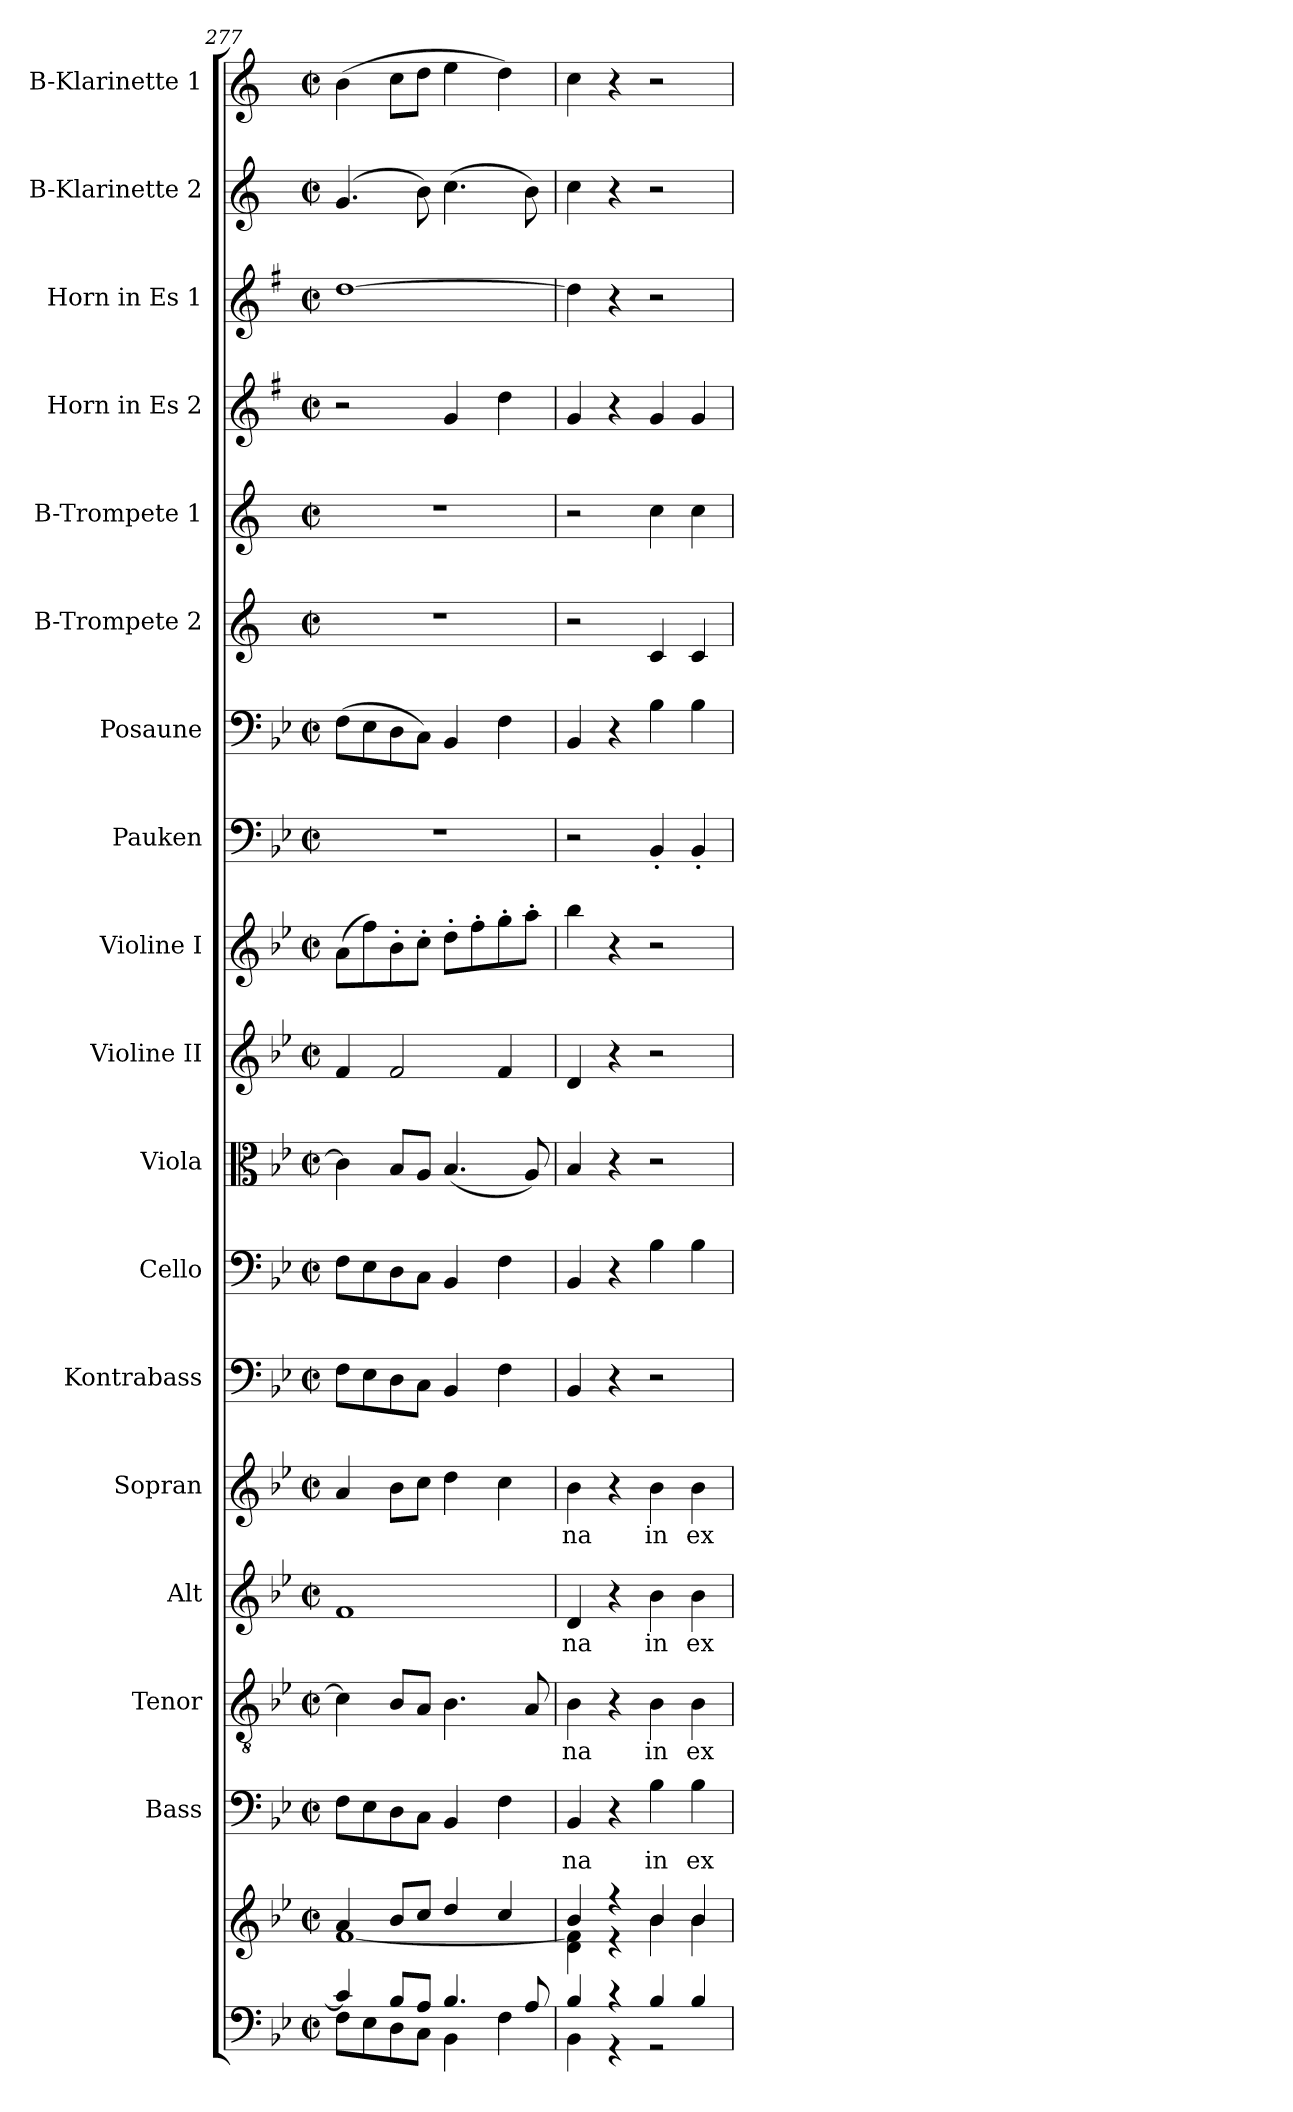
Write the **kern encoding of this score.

**kern	**kern	**kern	**text	**kern	**text	**kern	**text	**kern	**text	**kern	**kern	**kern	**kern	**kern	**kern	**kern	**kern	**kern	**kern	**kern	**kern	**kern
*part18	*part18	*part17	*part17	*part16	*part16	*part15	*part15	*part14	*part14	*part13	*part12	*part11	*part10	*part9	*part8	*part7	*part6	*part5	*part4	*part3	*part2	*part1
*staff19	*staff18	*staff17	*staff17	*staff16	*staff16	*staff15	*staff15	*staff14	*staff14	*staff13	*staff12	*staff11	*staff10	*staff9	*staff8	*staff7	*staff6	*staff5	*staff4	*staff3	*staff2	*staff1
*	*	*I"Bass	*	*I"Tenor	*	*I"Alt	*	*I"Sopran	*	*I"Kontrabass	*I"Cello	*I"Viola	*I"Violine II	*I"Violine I	*I"Pauken	*I"Posaune	*I"B-Trompete 2	*I"B-Trompete 1	*I"Horn in Es 2	*I"Horn in Es 1	*I"B-Klarinette 2	*I"B-Klarinette 1
*	*	*I'B.	*	*I'T.	*	*I'A.	*	*I'S.	*	*I'Kb.	*	*I'Vla.	*I'Vl. II	*I'Vl. I	*I'Pk.	*I'Pos.	*I'B Trp. 2	*I'B Trp. 1	*	*	*I'B Kl. 2	*I'B Kl. 1
*clefF4	*clefG2	*clefF4	*	*clefGv2	*	*clefG2	*	*clefG2	*	*clefF4	*clefF4	*clefC3	*clefG2	*clefG2	*clefF4	*clefF4	*clefG2	*clefG2	*clefG2	*clefG2	*clefG2	*clefG2
*	*	*	*	*	*	*	*	*	*	*ITrd7c12	*	*	*	*	*	*	*ITrd1c2	*ITrd1c2	*ITrd5c9	*ITrd5c9	*ITrd1c2	*ITrd1c2
*k[b-e-]	*k[b-e-]	*k[b-e-]	*	*k[b-e-]	*	*k[b-e-]	*	*k[b-e-]	*	*k[b-e-]	*k[b-e-]	*k[b-e-]	*k[b-e-]	*k[b-e-]	*k[b-e-]	*k[b-e-]	*k[b-e-]	*k[b-e-]	*k[b-e-]	*k[b-e-]	*k[b-e-]	*k[b-e-]
*B-:	*B-:	*B-:	*	*B-:	*	*B-:	*	*B-:	*	*B-:	*B-:	*B-:	*B-:	*B-:	*B-:	*B-:	*B-:	*B-:	*B-:	*B-:	*B-:	*B-:
*M2/2	*M2/2	*M2/2	*	*M2/2	*	*M2/2	*	*M2/2	*	*M2/2	*M2/2	*M2/2	*M2/2	*M2/2	*M2/2	*M2/2	*M2/2	*M2/2	*M2/2	*M2/2	*M2/2	*M2/2
*met(c|)	*met(c|)	*met(c|)	*	*met(c|)	*	*met(c|)	*	*met(c|)	*	*met(c|)	*met(c|)	*met(c|)	*met(c|)	*met(c|)	*met(c|)	*met(c|)	*met(c|)	*met(c|)	*met(c|)	*met(c|)	*met(c|)	*met(c|)
=277	=277	=277	=277	=277	=277	=277	=277	=277	=277	=277	=277	=277	=277	=277	=277	=277	=277	=277	=277	=277	=277	=277
*^	*^	*	*	*	*	*	*	*	*	*	*	*	*	*	*	*	*	*	*	*	*	*
4c/]	8F\L	4a/	[<1f	8F\L	.	4c\]	.	1f	.	4a/	.	8FF\L	8F\L	4c\]	4f/	(>8a\L	1r	(>8F\L	1r	1r	2r	[1f	(4.f/	(>4a\
.	8E-\	.	.	8E-\	.	.	.	.	.	.	.	8EE-\	8E-\	.	.	8ff\)	.	8E-\	.	.	.	.	.	.
8B-/L	8D\	8b-/L	.	8D\	.	8B-/L	.	.	.	8b-\L	.	8DD\	8D\	8B-/L	2f/	8b-'>\	.	8D\	.	.	.	.	.	8b-\L
8A/J	8C\J	8cc/J	.	8C\J	.	8A/J	.	.	.	8cc\J	.	8CC\J	8C\J	8A/J	.	8cc'>\J	.	8C\J)	.	.	.	.	8a\)	8cc\J
4.B-/	4BB-\	4dd/	.	4BB-/	.	4.B-\	.	.	.	4dd\	.	4BBB-/	4BB-/	(<4.B-/	.	8dd'>\L	.	4BB-/	.	.	4B-/	.	(>4.b-\	4dd\
.	.	.	.	.	.	.	.	.	.	.	.	.	.	.	.	8ff'>\	.	.	.	.	.	.	.	.
.	4F\	4cc/	.	4F\	.	.	.	.	.	4cc\	.	4FF\	4F\	.	4f/	8gg'>\	.	4F\	.	.	4f\	.	.	4cc\)
8A/	.	.	.	.	.	8A/	.	.	.	.	.	.	.	8A/)	.	8aa'>\J	.	.	.	.	.	.	8a\)	.
=278	=278	=278	=278	=278	=278	=278	=278	=278	=278	=278	=278	=278	=278	=278	=278	=278	=278	=278	=278	=278	=278	=278	=278	=278
!	!	!	!	!	!LO:LY:b	!	!LO:LY:b	!	!LO:LY:b	!	!LO:LY:b	!	!	!	!	!	!	!	!	!	!	!	!	!
4B-/	4BB-\	4b-/	4d\ 4f\]	4BB-/	-na	4B-\	-na	4d/	-na	4b-\	-na	4BBB-/	4BB-/	4B-/	4d/	4bb-\	2r	4BB-/	2r	2r	4B-/	4f\]	4b-\	4b-\
4r	4r	4r	4r	4r	.	4r	.	4r	.	4r	.	4r	4r	4r	4r	4r	.	4r	.	.	4r	4r	4r	4r
!	!	!	!	!	!LO:LY:b	!	!LO:LY:b	!	!LO:LY:b	!	!LO:LY:b	!	!	!	!	!	!	!	!	!	!	!	!	!
4B-/	2r	4b-/	4b-\	4B-\	in	4B-\	in	4b-\	in	4b-\	in	2r	4B-\	2r	2r	2r	4BB-'</	4B-\	4B-/	4b-\	4B-/	2r	2r	2r
!	!	!	!	!	!LO:LY:b	!	!LO:LY:b	!	!LO:LY:b	!	!LO:LY:b	!	!	!	!	!	!	!	!	!	!	!	!	!
4B-/	.	4b-/	4b-\	4B-\	ex-	4B-\	ex-	4b-\	ex-	4b-\	ex-	.	4B-\	.	.	.	4BB-'</	4B-\	4B-/	4b-\	4B-/	.	.	.
*v	*v	*	*	*	*	*	*	*	*	*	*	*	*	*	*	*	*	*	*	*	*	*	*	*
*	*v	*v	*	*	*	*	*	*	*	*	*	*	*	*	*	*	*	*	*	*	*	*	*
=	=	=	=	=	=	=	=	=	=	=	=	=	=	=	=	=	=	=	=	=	=	=
*-	*-	*-	*-	*-	*-	*-	*-	*-	*-	*-	*-	*-	*-	*-	*-	*-	*-	*-	*-	*-	*-	*-
